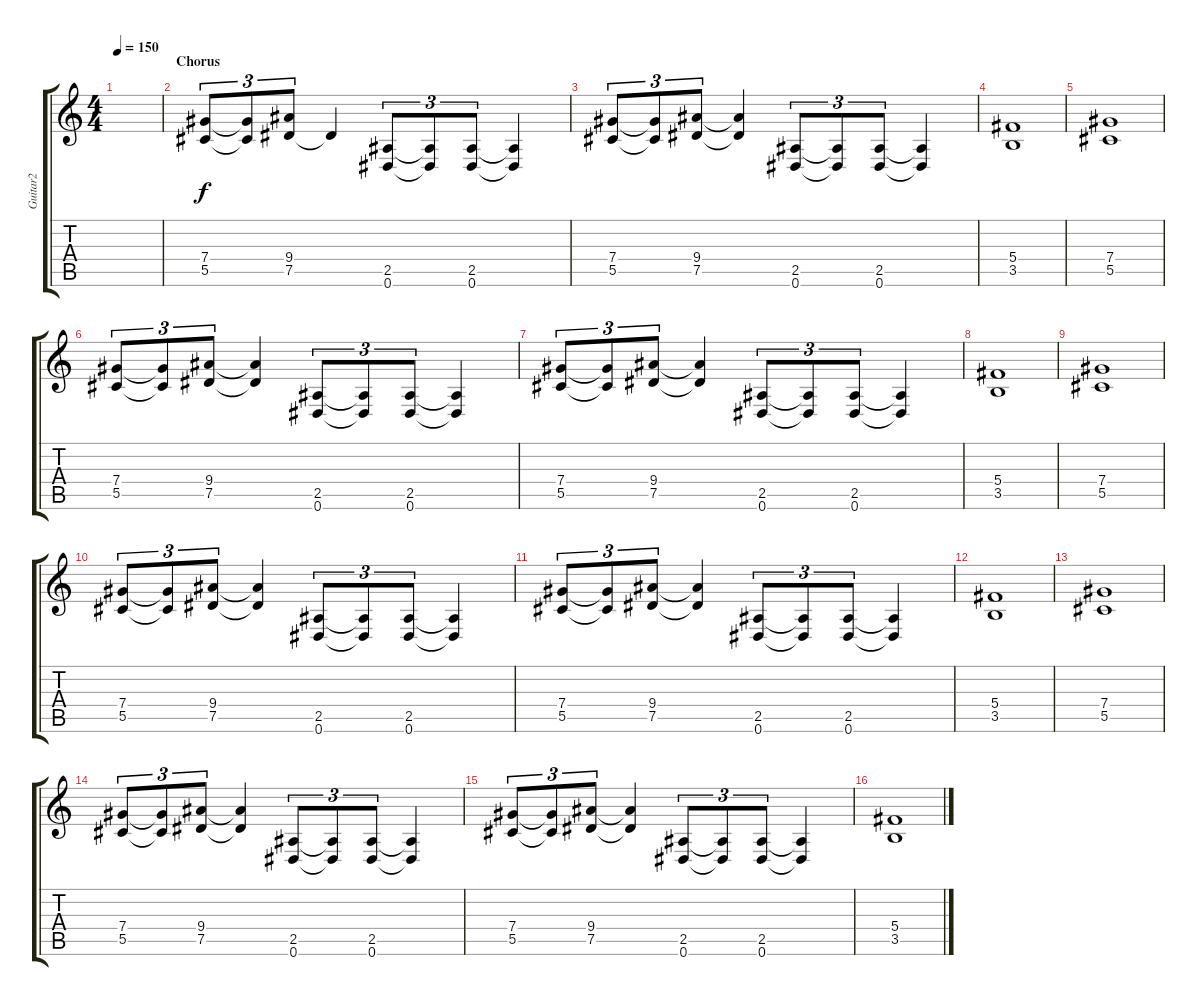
\track ("Guitar2" "Guitar2") {instrument distortionguitar}
\staff {score tabs}
\tuning (Eb4 Bb3 Gb3 Db3 Ab2 Eb2) {hide}
\ts (4 4)
\tempo 150
\clef g2
\ks c
|
\section ("" "Chorus")
(7.4 5.5).8{tu (3 2)} (7.4{t} 5.5{t}).8{tu (3 2)} (9.4 7.5).8{tu (3 2)} 7.5{t}.4 (2.5 0.6).8{tu (3 2)} (2.5{t} 0.6{t}).8{tu (3 2)} (2.5 0.6).8{tu (3 2)} (2.5{t} 0.6{t}).4 |
(7.4 5.5).8{tu (3 2)} (7.4{t} 5.5{t}).8{tu (3 2)} (9.4 7.5).8{tu (3 2)} (9.4{t} 7.5{t}).4 (2.5 0.6).8{tu (3 2)} (2.5{t} 0.6{t}).8{tu (3 2)} (2.5 0.6).8{tu (3 2)} (2.5{t} 0.6{t}).4 |
(5.4 3.5).1 |
(7.4 5.5).1 |
(7.4 5.5).8{tu (3 2)} (7.4{t} 5.5{t}).8{tu (3 2)} (9.4 7.5).8{tu (3 2)} (9.4{t} 7.5{t}).4 (2.5 0.6).8{tu (3 2)} (2.5{t} 0.6{t}).8{tu (3 2)} (2.5 0.6).8{tu (3 2)} (2.5{t} 0.6{t}).4 |
(7.4 5.5).8{tu (3 2)} (7.4{t} 5.5{t}).8{tu (3 2)} (9.4 7.5).8{tu (3 2)} (9.4{t} 7.5{t}).4 (2.5 0.6).8{tu (3 2)} (2.5{t} 0.6{t}).8{tu (3 2)} (2.5 0.6).8{tu (3 2)} (2.5{t} 0.6{t}).4 |
(5.4 3.5).1 |
(7.4 5.5).1 |
(7.4 5.5).8{tu (3 2)} (7.4{t} 5.5{t}).8{tu (3 2)} (9.4 7.5).8{tu (3 2)} (9.4{t} 7.5{t}).4 (2.5 0.6).8{tu (3 2)} (2.5{t} 0.6{t}).8{tu (3 2)} (2.5 0.6).8{tu (3 2)} (2.5{t} 0.6{t}).4 |
(7.4 5.5).8{tu (3 2)} (7.4{t} 5.5{t}).8{tu (3 2)} (9.4 7.5).8{tu (3 2)} (9.4{t} 7.5{t}).4 (2.5 0.6).8{tu (3 2)} (2.5{t} 0.6{t}).8{tu (3 2)} (2.5 0.6).8{tu (3 2)} (2.5{t} 0.6{t}).4 |
(5.4 3.5).1 |
(7.4 5.5).1 |
(7.4 5.5).8{tu (3 2)} (7.4{t} 5.5{t}).8{tu (3 2)} (9.4 7.5).8{tu (3 2)} (9.4{t} 7.5{t}).4 (2.5 0.6).8{tu (3 2)} (2.5{t} 0.6{t}).8{tu (3 2)} (2.5 0.6).8{tu (3 2)} (2.5{t} 0.6{t}).4 |
(7.4 5.5).8{tu (3 2)} (7.4{t} 5.5{t}).8{tu (3 2)} (9.4 7.5).8{tu (3 2)} (9.4{t} 7.5{t}).4 (2.5 0.6).8{tu (3 2)} (2.5{t} 0.6{t}).8{tu (3 2)} (2.5 0.6).8{tu (3 2)} (2.5{t} 0.6{t}).4 |
(5.4 3.5).1
